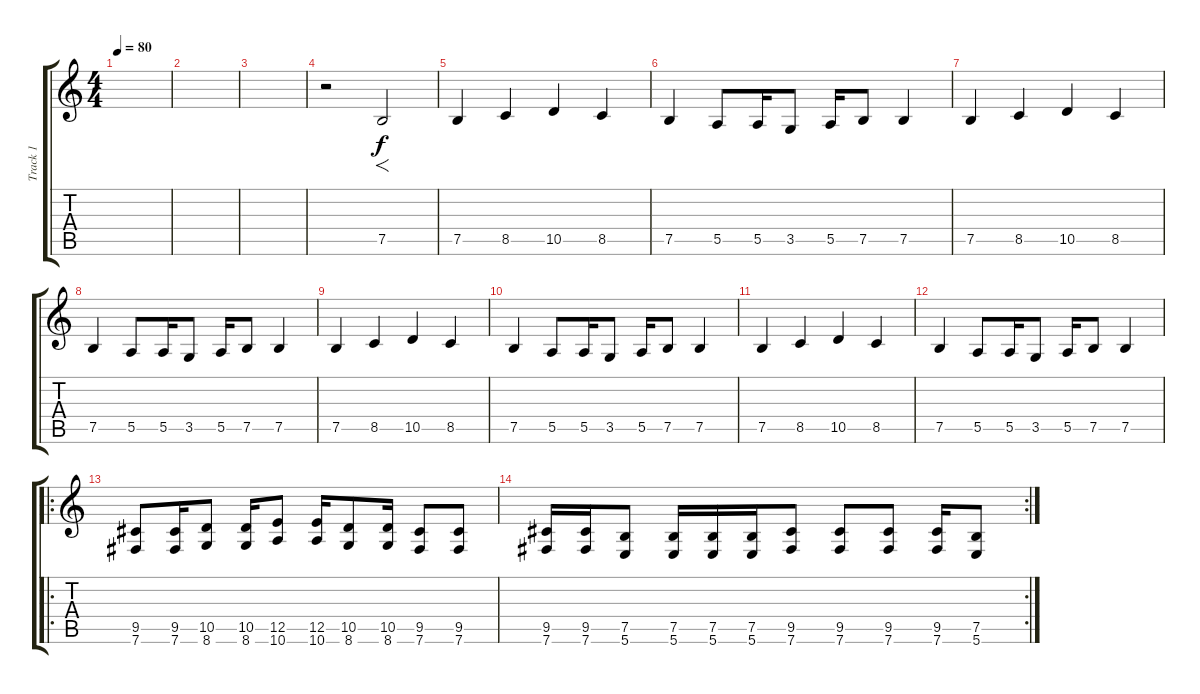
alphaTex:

\track ("Track 1" "Track 1") {instrument distortionguitar}
\staff {score tabs}
\tuning (B3 G3 D3 A2 E2 B1) {hide}
\ts (4 4)
\tempo 80
\clef g2
\ks c
|
|
|
r.2 7.5.2{f instrument fx1rain} |
7.5.4{dy f} 8.5.4 10.5.4 8.5.4 |
7.5.4 5.5.8 5.5.16 3.5.8 5.5.16 7.5.8 7.5.4 |
7.5.4 8.5.4 10.5.4 8.5.4 |
7.5.4 5.5.8 5.5.16 3.5.8 5.5.16 7.5.8 7.5.4 |
7.5.4 8.5.4 10.5.4 8.5.4 |
7.5.4 5.5.8 5.5.16 3.5.8 5.5.16 7.5.8 7.5.4 |
7.5.4 8.5.4 10.5.4 8.5.4 |
7.5.4 5.5.8 5.5.16 3.5.8 5.5.16 7.5.8 7.5.4 |
\ro
(9.5 7.6).8{instrument distortionguitar} (9.5 7.6).16 (10.5 8.6).8 (10.5 8.6).16 (12.5 10.6).8 (12.5 10.6).16 (10.5 8.6).8 (10.5 8.6).16 (9.5 7.6).8 (9.5 7.6).8 |
\rc 2
(9.5 7.6).16 (9.5 7.6).16 (7.5 5.6).8 (7.5 5.6).16 (7.5 5.6).16 (7.5 5.6).16 (9.5 7.6).8 (9.5 7.6).8 (9.5 7.6).8 (9.5 7.6).16 (7.5 5.6).8
